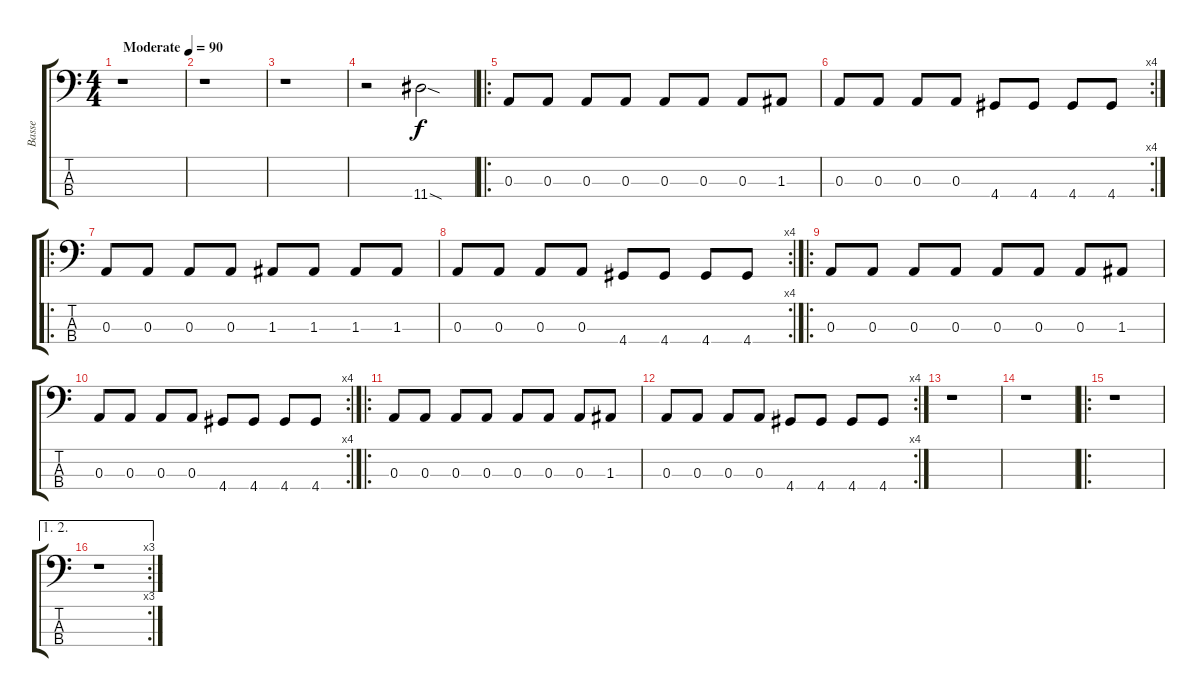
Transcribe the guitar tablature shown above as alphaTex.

\track ("Basse" "Basse") {instrument electricbassfinger}
\staff {score tabs}
\tuning (G2 D2 A1 E1) {hide}
\ts (4 4)
\tempo (90 "Moderate")
\clef f4
\ks c
r.1{dy f instrument electricbassfinger} |
r.1 |
r.1 |
r.2 11.4{sod}.2 |
\ro
0.3.8 0.3.8 0.3.8 0.3.8 0.3.8 0.3.8 0.3.8 1.3.8 |
\rc 4
0.3.8 0.3.8 0.3.8 0.3.8 4.4.8 4.4.8 4.4.8 4.4.8 |
\ro
0.3.8 0.3.8 0.3.8 0.3.8 1.3.8 1.3.8 1.3.8 1.3.8 |
\rc 4
0.3.8 0.3.8 0.3.8 0.3.8 4.4.8 4.4.8 4.4.8 4.4.8 |
\ro
0.3.8 0.3.8 0.3.8 0.3.8 0.3.8 0.3.8 0.3.8 1.3.8 |
\rc 4
0.3.8 0.3.8 0.3.8 0.3.8 4.4.8 4.4.8 4.4.8 4.4.8 |
\ro
0.3.8 0.3.8 0.3.8 0.3.8 0.3.8 0.3.8 0.3.8 1.3.8 |
\rc 4
0.3.8 0.3.8 0.3.8 0.3.8 4.4.8 4.4.8 4.4.8 4.4.8 |
r.1 |
r.1 |
\ro
r.1 |
\ae (1 2)
\rc 3
r.1
